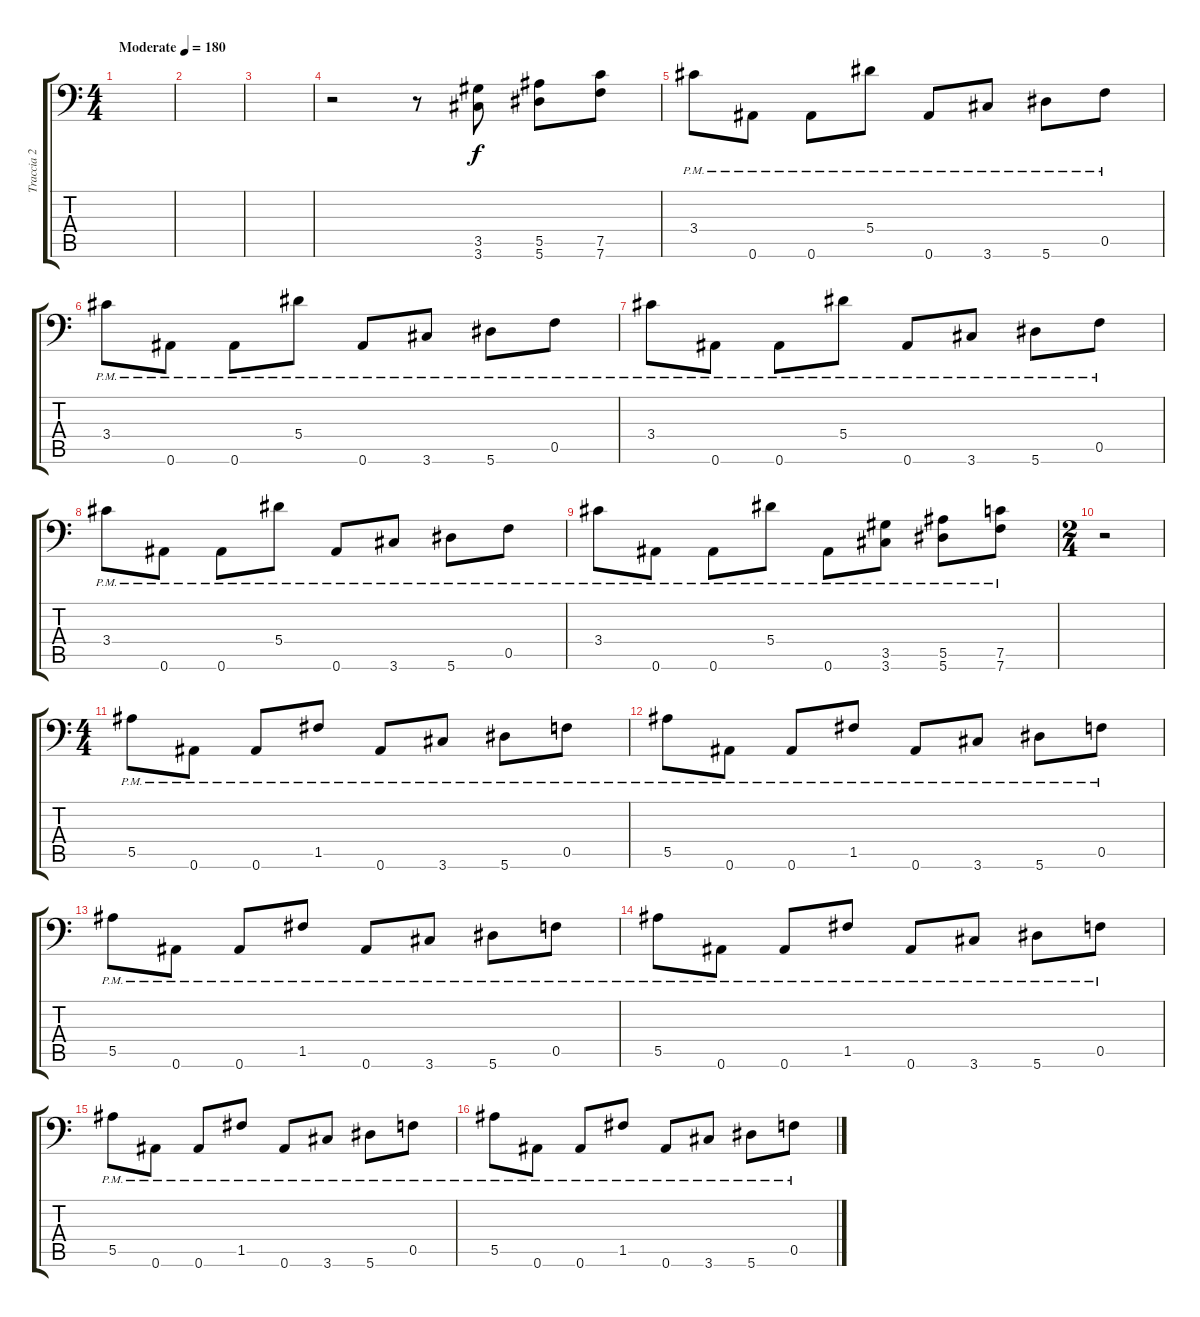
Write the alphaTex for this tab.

\track ("Traccia 2" "Traccia 2") {instrument distortionguitar}
\staff {score tabs}
\tuning (C4 G3 Eb3 Bb2 F2 Bb1) {hide}
\ts (4 4)
\tempo (180 "Moderate")
\clef f4
\ks c
|
|
|
r.2 r.8 (3.5 3.6).8 (5.5 5.6).8 (7.5 7.6).8 |
3.4{pm}.8 0.6{pm}.8 0.6{pm}.8 5.4{pm}.8 0.6{pm}.8 3.6{pm}.8 5.6{pm}.8 0.5{pm}.8 |
3.4{pm}.8 0.6{pm}.8 0.6{pm}.8 5.4{pm}.8 0.6{pm}.8 3.6{pm}.8 5.6{pm}.8 0.5{pm}.8 |
3.4{pm}.8 0.6{pm}.8 0.6{pm}.8 5.4{pm}.8 0.6{pm}.8 3.6{pm}.8 5.6{pm}.8 0.5{pm}.8 |
3.4{pm}.8 0.6{pm}.8 0.6{pm}.8 5.4{pm}.8 0.6{pm}.8 3.6{pm}.8 5.6{pm}.8 0.5{pm}.8 |
3.4{pm}.8 0.6{pm}.8 0.6{pm}.8 5.4{pm}.8 0.6{pm}.8 (3.5 3.6{pm}).8 (5.5 5.6{pm}).8 (7.5{pm} 7.6).8 |
\ts (2 4)
r.2 |
\ts (4 4)
5.5{pm}.8 0.6{pm}.8 0.6{pm}.8 1.5{pm}.8 0.6{pm}.8 3.6{pm}.8 5.6{pm}.8 0.5{pm}.8 |
5.5{pm}.8 0.6{pm}.8 0.6{pm}.8 1.5{pm}.8 0.6{pm}.8 3.6{pm}.8 5.6{pm}.8 0.5{pm}.8 |
5.5{pm}.8 0.6{pm}.8 0.6{pm}.8 1.5{pm}.8 0.6{pm}.8 3.6{pm}.8 5.6{pm}.8 0.5{pm}.8 |
5.5{pm}.8 0.6{pm}.8 0.6{pm}.8 1.5{pm}.8 0.6{pm}.8 3.6{pm}.8 5.6{pm}.8 0.5{pm}.8 |
5.5{pm}.8 0.6{pm}.8 0.6{pm}.8 1.5{pm}.8 0.6{pm}.8 3.6{pm}.8 5.6{pm}.8 0.5{pm}.8 |
5.5{pm}.8 0.6{pm}.8 0.6{pm}.8 1.5{pm}.8 0.6{pm}.8 3.6{pm}.8 5.6{pm}.8 0.5{pm}.8
